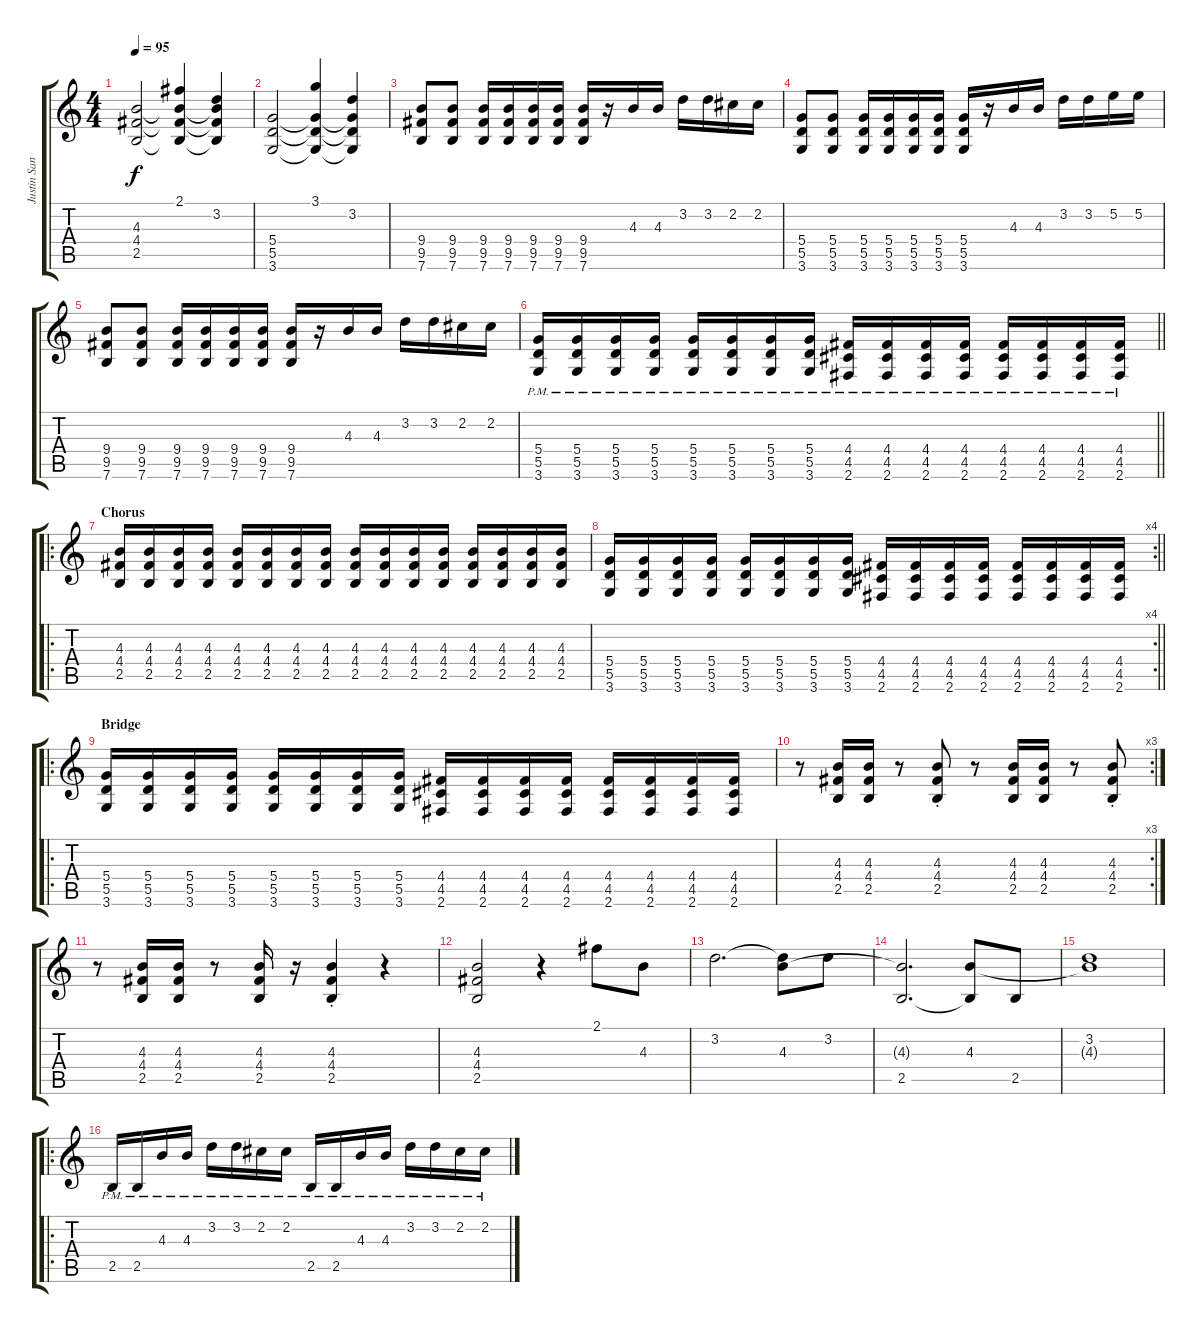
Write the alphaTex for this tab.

\track ("Justin Sane" "Justin San") {instrument overdrivenguitar}
\staff {score tabs}
\tuning (E4 B3 G3 D3 A2 E2) {hide}
\ts (4 4)
\tempo 95
\clef g2
\ks c
(4.3 4.4 2.5).2{dy f} (2.1 4.3{t} 4.4{t} 2.5{t}).4 (3.2 4.3{t} 4.4{t} 2.5{t}).4 |
(5.4 5.5 3.6).2 (3.1 5.4{t} 5.5{t} 3.6{t}).4 (3.2 5.4{t} 5.5{t} 3.6{t}).4 |
(9.4 9.5 7.6).8 (9.4 9.5 7.6).8 (9.4 9.5 7.6).16 (9.4 9.5 7.6).16 (9.4 9.5 7.6).16 (9.4 9.5 7.6).16 (9.4 9.5 7.6).16 r.16 4.3.16 4.3.16 3.2.16 3.2.16 2.2.16 2.2.16 |
(5.4 5.5 3.6).8 (5.4 5.5 3.6).8 (5.4 5.5 3.6).16 (5.4 5.5 3.6).16 (5.4 5.5 3.6).16 (5.4 5.5 3.6).16 (5.4 5.5 3.6).16 r.16 4.3.16 4.3.16 3.2.16 3.2.16 5.2.16 5.2.16 |
(9.4 9.5 7.6).8 (9.4 9.5 7.6).8 (9.4 9.5 7.6).16 (9.4 9.5 7.6).16 (9.4 9.5 7.6).16 (9.4 9.5 7.6).16 (9.4 9.5 7.6).16 r.16 4.3.16 4.3.16 3.2.16 3.2.16 2.2.16 2.2.16 |
\barLineRight lightlight
(5.4{pm} 5.5{pm} 3.6{pm}).16 (5.4{pm} 5.5{pm} 3.6{pm}).16 (5.4{pm} 5.5{pm} 3.6{pm}).16 (5.4{pm} 5.5{pm} 3.6{pm}).16 (5.4{pm} 5.5{pm} 3.6{pm}).16 (5.4{pm} 5.5{pm} 3.6{pm}).16 (5.4{pm} 5.5{pm} 3.6{pm}).16 (5.4{pm} 5.5{pm} 3.6{pm}).16 (4.4{pm} 4.5{pm} 2.6{pm}).16 (4.4{pm} 4.5{pm} 2.6{pm}).16 (4.4{pm} 4.5{pm} 2.6{pm}).16 (4.4{pm} 4.5{pm} 2.6{pm}).16 (4.4{pm} 4.5{pm} 2.6{pm}).16 (4.4{pm} 4.5{pm} 2.6{pm}).16 (4.4{pm} 4.5{pm} 2.6{pm}).16 (4.4{pm} 4.5{pm} 2.6{pm}).16 |
\ro
\section ("" "Chorus")
(4.3 4.4 2.5).16 (4.3 4.4 2.5).16 (4.3 4.4 2.5).16 (4.3 4.4 2.5).16 (4.3 4.4 2.5).16 (4.3 4.4 2.5).16 (4.3 4.4 2.5).16 (4.3 4.4 2.5).16 (4.3 4.4 2.5).16 (4.3 4.4 2.5).16 (4.3 4.4 2.5).16 (4.3 4.4 2.5).16 (4.3 4.4 2.5).16 (4.3 4.4 2.5).16 (4.3 4.4 2.5).16 (4.3 4.4 2.5).16 |
\rc 4
\barLineRight lightlight
(5.4 5.5 3.6).16 (5.4 5.5 3.6).16 (5.4 5.5 3.6).16 (5.4 5.5 3.6).16 (5.4 5.5 3.6).16 (5.4 5.5 3.6).16 (5.4 5.5 3.6).16 (5.4 5.5 3.6).16 (4.4 4.5 2.6).16 (4.4 4.5 2.6).16 (4.4 4.5 2.6).16 (4.4 4.5 2.6).16 (4.4 4.5 2.6).16 (4.4 4.5 2.6).16 (4.4 4.5 2.6).16 (4.4 4.5 2.6).16 |
\ro
\section ("" "Bridge")
(5.4 5.5 3.6).16 (5.4 5.5 3.6).16 (5.4 5.5 3.6).16 (5.4 5.5 3.6).16 (5.4 5.5 3.6).16 (5.4 5.5 3.6).16 (5.4 5.5 3.6).16 (5.4 5.5 3.6).16 (4.4 4.5 2.6).16 (4.4 4.5 2.6).16 (4.4 4.5 2.6).16 (4.4 4.5 2.6).16 (4.4 4.5 2.6).16 (4.4 4.5 2.6).16 (4.4 4.5 2.6).16 (4.4 4.5 2.6).16 |
\rc 3
r.8 (4.3 4.4 2.5).16 (4.3 4.4 2.5).16 r.8 (4.3 4.4 2.5{st}).8 r.8 (4.3 4.4 2.5).16 (4.3 4.4 2.5).16 r.8 (4.3 4.4 2.5{st}).8 |
r.8 (4.3 4.4 2.5).16 (4.3 4.4 2.5).16 r.8 (4.3 4.4 2.5).16 r.16 (4.3 4.4 2.5{st}).4 r.4 |
(4.3 4.4 2.5).2 r.4 2.1.8 4.3.8 |
3.2.2{d} (3.2{t} 4.3).8 3.2.8 |
(4.3{t} 2.5).2{d} (4.3 2.5{t}).8 2.5.8 |
(3.2 4.3{t}).1 |
\ro
2.5{pm}.16 2.5{pm}.16 4.3{pm}.16 4.3{pm}.16 3.2{pm}.16 3.2{pm}.16 2.2{pm}.16 2.2{pm}.16 2.5{pm}.16 2.5{pm}.16 4.3{pm}.16 4.3{pm}.16 3.2{pm}.16 3.2{pm}.16 2.2{pm}.16 2.2{pm}.16
